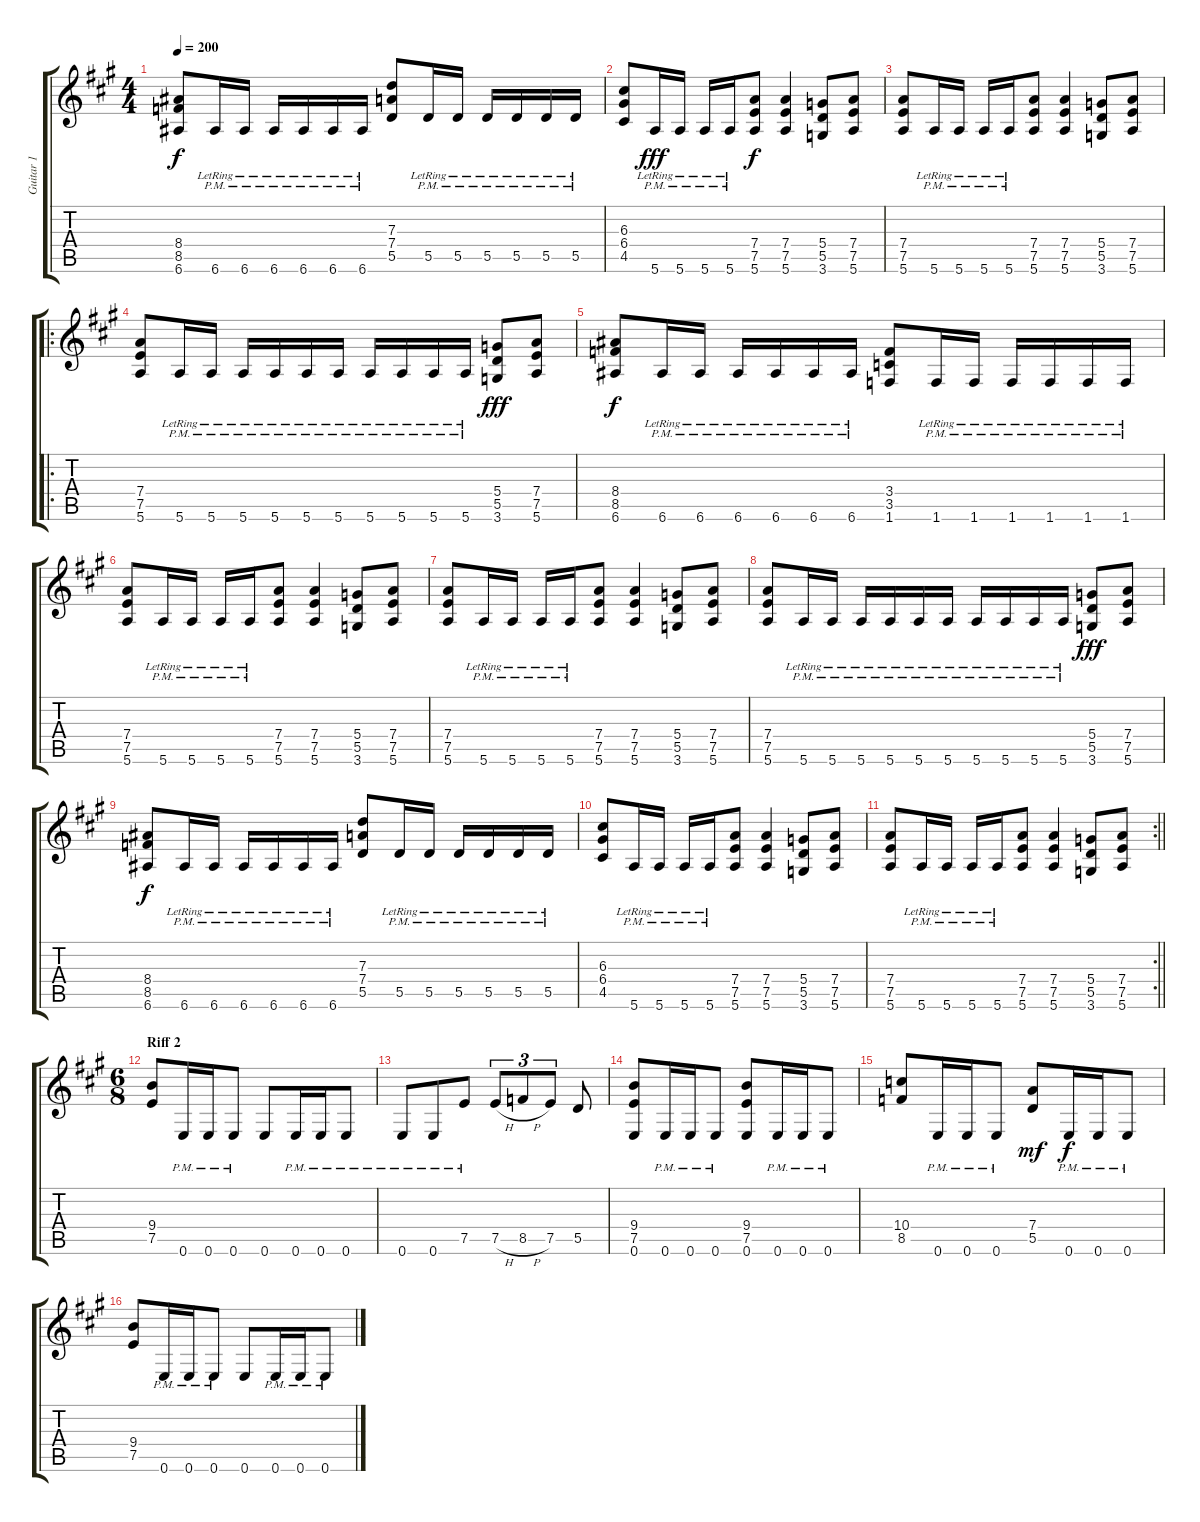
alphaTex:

\track ("Guitar 1" "Guitar 1") {instrument distortionguitar}
\staff {score tabs}
\tuning (E4 B3 G3 D3 A2 E2) {hide}
\ts (4 4)
\tempo 200
\clef g2
\ks f#minor
(8.4 8.5 6.6).8{dy f} 6.6{pm lr}.16 6.6{pm lr}.16 6.6{pm lr}.16 6.6{pm lr}.16 6.6{pm lr}.16 6.6{pm lr}.16 (7.3 7.4 5.5).8 5.5{pm lr}.16 5.5{pm lr}.16 5.5{pm lr}.16 5.5{pm lr}.16 5.5{pm lr}.16 5.5{pm lr}.16 |
(6.3 6.4 4.5).8 5.6{pm lr}.16{dy fff} 5.6{pm lr}.16 5.6{pm lr}.16 5.6{pm lr}.16 (7.4 7.5 5.6).8{dy f} (7.4 7.5 5.6).4 (5.4 5.5 3.6).8 (7.4 7.5 5.6).8 |
(7.4 7.5 5.6).8 5.6{pm lr}.16 5.6{pm lr}.16 5.6{pm lr}.16 5.6{pm lr}.16 (7.4 7.5 5.6).8 (7.4 7.5 5.6).4 (5.4 5.5 3.6).8 (7.4 7.5 5.6).8 |
\ro
(7.4 7.5 5.6).8 5.6{pm lr}.16 5.6{pm lr}.16 5.6{pm lr}.16 5.6{pm lr}.16 5.6{pm lr}.16 5.6{pm lr}.16 5.6{pm lr}.16 5.6{pm lr}.16 5.6{pm lr}.16 5.6{pm lr}.16 (5.4 5.5 3.6).8{dy fff} (7.4 7.5 5.6).8 |
(8.4 8.5 6.6).8{dy f} 6.6{pm lr}.16 6.6{pm lr}.16 6.6{pm lr}.16 6.6{pm lr}.16 6.6{pm lr}.16 6.6{pm lr}.16 (3.4 3.5 1.6).8 1.6{pm lr}.16 1.6{pm lr}.16 1.6{pm lr}.16 1.6{pm lr}.16 1.6{pm lr}.16 1.6{pm lr}.16 |
(7.4 7.5 5.6).8 5.6{pm lr}.16 5.6{pm lr}.16 5.6{pm lr}.16 5.6{pm lr}.16 (7.4 7.5 5.6).8 (7.4 7.5 5.6).4 (5.4 5.5 3.6).8 (7.4 7.5 5.6).8 |
(7.4 7.5 5.6).8 5.6{pm lr}.16 5.6{pm lr}.16 5.6{pm lr}.16 5.6{pm lr}.16 (7.4 7.5 5.6).8 (7.4 7.5 5.6).4 (5.4 5.5 3.6).8 (7.4 7.5 5.6).8 |
(7.4 7.5 5.6).8 5.6{pm lr}.16 5.6{pm lr}.16 5.6{pm lr}.16 5.6{pm lr}.16 5.6{pm lr}.16 5.6{pm lr}.16 5.6{pm lr}.16 5.6{pm lr}.16 5.6{pm lr}.16 5.6{pm lr}.16 (5.4 5.5 3.6).8{dy fff} (7.4 7.5 5.6).8 |
(8.4 8.5 6.6).8{dy f} 6.6{pm lr}.16 6.6{pm lr}.16 6.6{pm lr}.16 6.6{pm lr}.16 6.6{pm lr}.16 6.6{pm lr}.16 (7.3 7.4 5.5).8 5.5{pm lr}.16 5.5{pm lr}.16 5.5{pm lr}.16 5.5{pm lr}.16 5.5{pm lr}.16 5.5{pm lr}.16 |
(6.3 6.4 4.5).8 5.6{pm lr}.16 5.6{pm lr}.16 5.6{pm lr}.16 5.6{pm lr}.16 (7.4 7.5 5.6).8 (7.4 7.5 5.6).4 (5.4 5.5 3.6).8 (7.4 7.5 5.6).8 |
\rc 2
\barLineRight lightlight
(7.4 7.5 5.6).8 5.6{pm lr}.16 5.6{pm lr}.16 5.6{pm lr}.16 5.6{pm lr}.16 (7.4 7.5 5.6).8 (7.4 7.5 5.6).4 (5.4 5.5 3.6).8 (7.4 7.5 5.6).8 |
\ts (6 8)
\section ("" "Riff 2")
(9.4 7.5).8 0.6{pm}.16 0.6{pm}.16 0.6{pm}.8 0.6.8 0.6{pm}.16 0.6{pm}.16 0.6{pm}.8 |
0.6{pm}.8 0.6{pm}.8 7.5{pm}.8 7.5{h}.8{tu (3 2)} 8.5{h}.8{tu (3 2)} 7.5.8{tu (3 2)} 5.5.8 |
(9.4 7.5 0.6).8 0.6{pm}.16 0.6{pm}.16 0.6{pm}.8 (9.4 7.5 0.6).8 0.6{pm}.16 0.6{pm}.16 0.6{pm}.8 |
(10.4 8.5).8 0.6{pm}.16 0.6{pm}.16 0.6{pm}.8 (7.4 5.5).8{dy mf} 0.6{pm}.16{dy f} 0.6{pm}.16 0.6{pm}.8 |
(9.4 7.5).8 0.6{pm}.16 0.6{pm}.16 0.6{pm}.8 0.6.8 0.6{pm}.16 0.6{pm}.16 0.6{pm}.8
